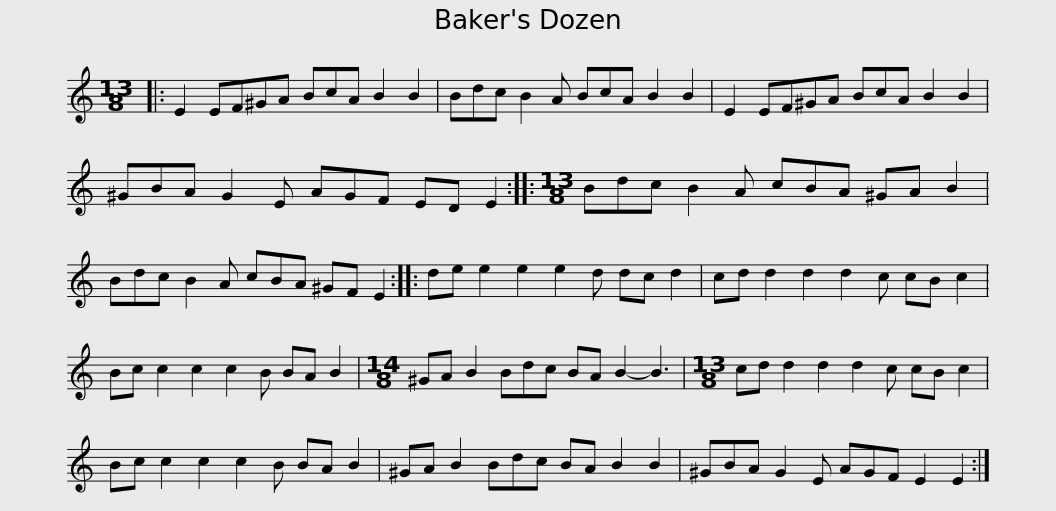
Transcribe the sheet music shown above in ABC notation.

X:1
L:1/8
M:13/8
I:linebreak $
K:C
V:1 treble
V:1
|: E2 EF^GA BcA B2 B2 | Bdc B2 A BcA B2 B2 | E2 EF^GA BcA B2 B2 |$ ^GBA G2 E AGF ED E2 ::[M:13/8] Bdc B2 A cBA ^GA B2 | %5
 Bdc B2 A cBA ^GF E2 ::$ de e2 e2 e2 d dc d2 | cd d2 d2 d2 c cB c2 | Bc c2 c2 c2 B BA B2 |[M:14/8] ^GA B2 Bdc BA B2- B3 |$ %10
[M:13/8] cd d2 d2 d2 c cB c2 | Bc c2 c2 c2 B BA B2 | ^GA B2 Bdc BA B2 B2 | ^GBA G2 E AGF E2 E2 :| %14
